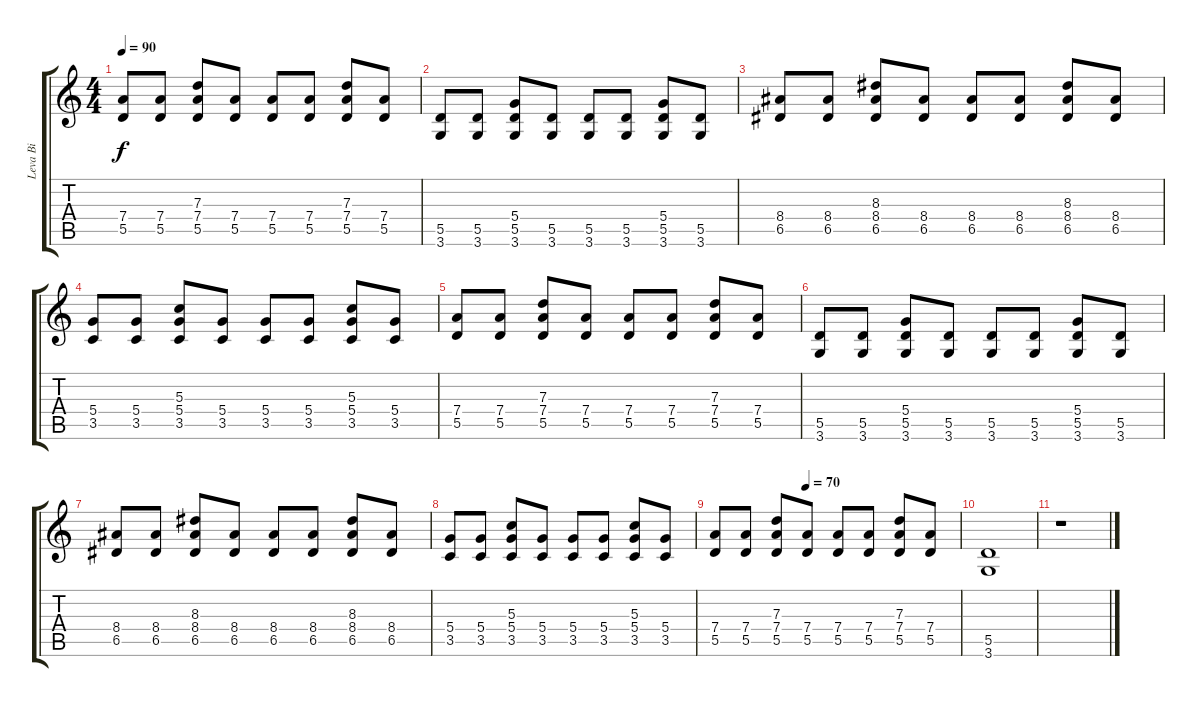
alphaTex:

\track ("Leva Bi" "Leva Bi") {instrument distortionguitar}
\staff {score tabs}
\tuning (E4 B3 G3 D3 A2 E2) {hide}
\ts (4 4)
\tempo 90
\clef g2
\ks c
(7.4 5.5).8{dy f} (7.4 5.5).8 (7.3 7.4 5.5).8 (7.4 5.5).8 (7.4 5.5).8 (7.4 5.5).8 (7.3 7.4 5.5).8 (7.4 5.5).8 |
(5.5 3.6).8 (5.5 3.6).8 (5.4 5.5 3.6).8 (5.5 3.6).8 (5.5 3.6).8 (5.5 3.6).8 (5.4 5.5 3.6).8 (5.5 3.6).8 |
(8.4 6.5).8 (8.4 6.5).8 (8.3 8.4 6.5).8 (8.4 6.5).8 (8.4 6.5).8 (8.4 6.5).8 (8.3 8.4 6.5).8 (8.4 6.5).8 |
(5.4 3.5).8 (5.4 3.5).8 (5.3 5.4 3.5).8 (5.4 3.5).8 (5.4 3.5).8 (5.4 3.5).8 (5.3 5.4 3.5).8 (5.4 3.5).8 |
(7.4 5.5).8 (7.4 5.5).8 (7.3 7.4 5.5).8 (7.4 5.5).8 (7.4 5.5).8 (7.4 5.5).8 (7.3 7.4 5.5).8 (7.4 5.5).8 |
(5.5 3.6).8 (5.5 3.6).8 (5.4 5.5 3.6).8 (5.5 3.6).8 (5.5 3.6).8 (5.5 3.6).8 (5.4 5.5 3.6).8 (5.5 3.6).8 |
(8.4 6.5).8 (8.4 6.5).8 (8.3 8.4 6.5).8 (8.4 6.5).8 (8.4 6.5).8 (8.4 6.5).8 (8.3 8.4 6.5).8 (8.4 6.5).8 |
(5.4 3.5).8 (5.4 3.5).8 (5.3 5.4 3.5).8 (5.4 3.5).8 (5.4 3.5).8 (5.4 3.5).8 (5.3 5.4 3.5).8 (5.4 3.5).8 |
\tempo (70 0.375)
(7.4 5.5).8 (7.4 5.5).8 (7.3 7.4 5.5).8 (7.4 5.5).8 (7.4 5.5).8 (7.4 5.5).8 (7.3 7.4 5.5).8 (7.4 5.5).8 |
(5.5 3.6).1 |
r.1
